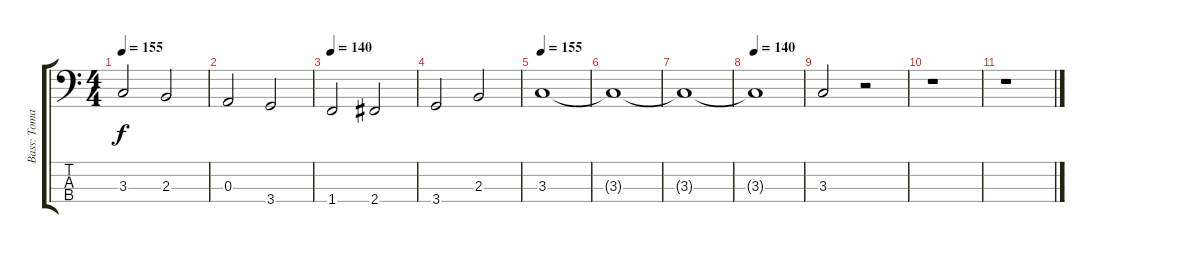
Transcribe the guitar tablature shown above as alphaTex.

\track ("Bass: Tomas Stolt" "Bass: Toma") {instrument electricbassfinger}
\staff {score tabs}
\tuning (G2 D2 A1 E1) {hide}
\ts (4 4)
\tempo 155
\clef f4
\ks c
3.3.2{dy f} 2.3.2 |
0.3.2 3.4.2 |
\tempo 140
1.4.2 2.4.2 |
3.4.2 2.3.2 |
\tempo 155
3.3.1 |
3.3{t}.1 |
3.3{t}.1 |
\tempo 140
3.3{t}.1 |
3.3.2 r.2 |
r.1 |
r.1
